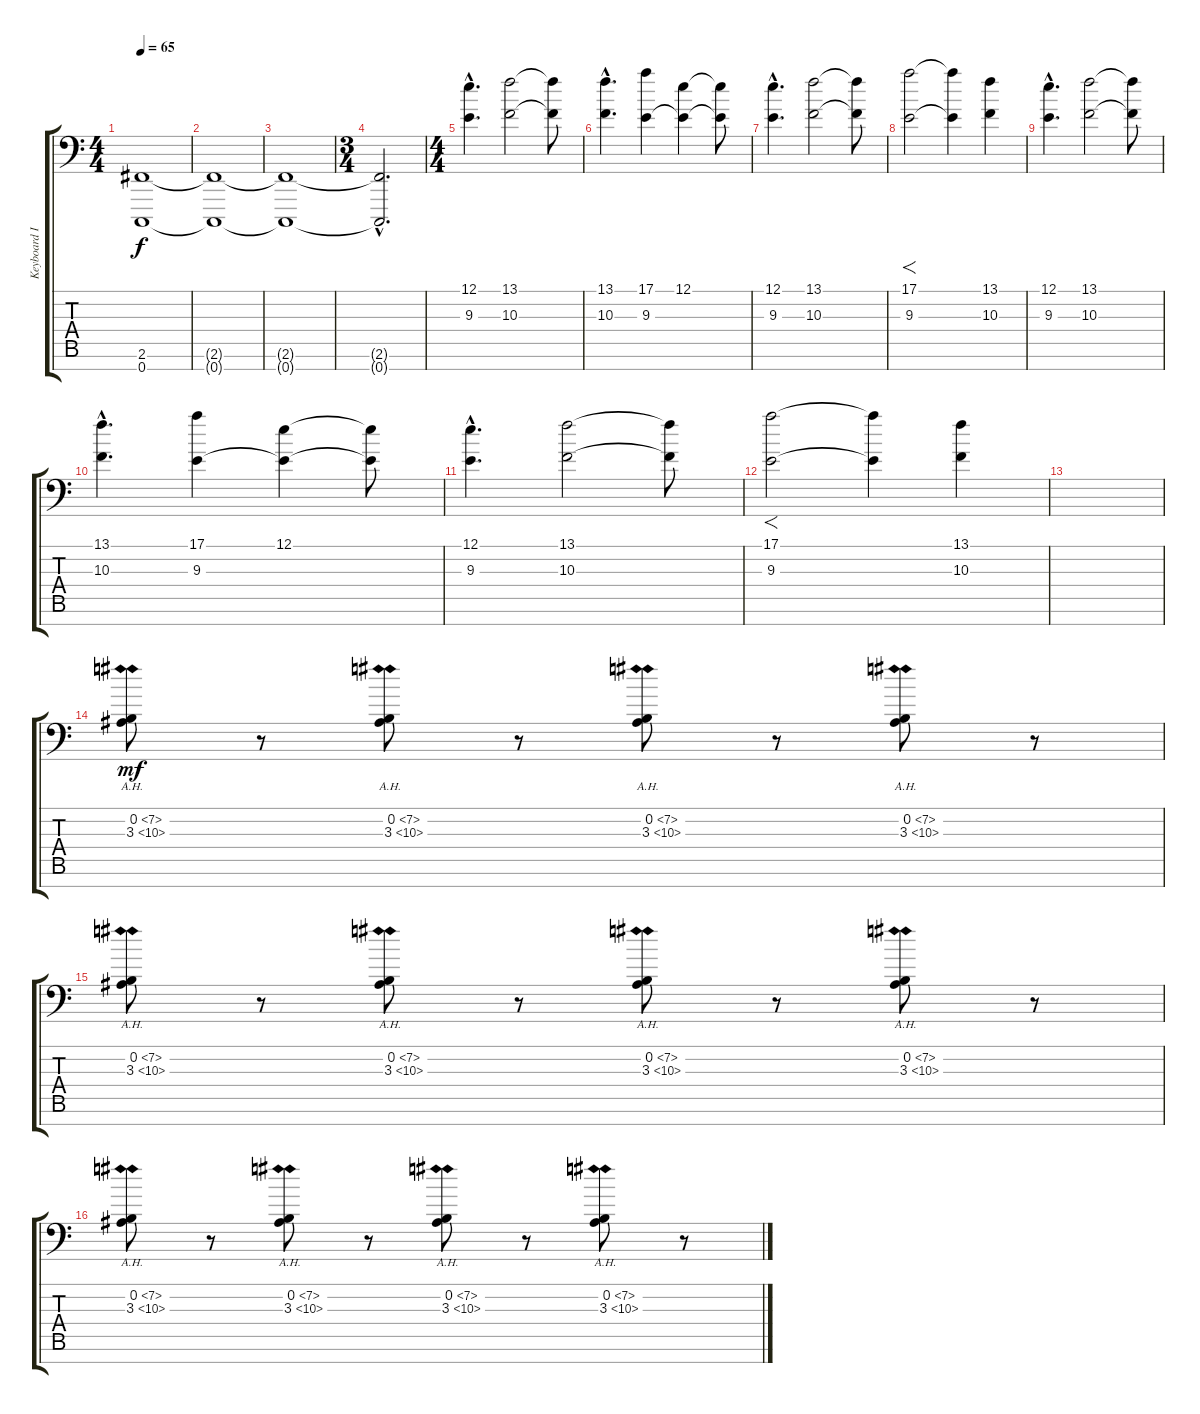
\track ("Keyboard I" "Keyboard I") {instrument stringensemble1}
\staff {score tabs}
\tuning (E4 B3 G3 D3 A2 E2 C-1) {hide}
\ts (4 4)
\tempo 65
\clef f4
\ks c
(2.6{t} 0.7{t}).1{dy f} |
(2.6{t} 0.7{t}).1 |
(2.6{t} 0.7{t}).1 |
\ts (3 4)
(2.6{hac t} 0.7{hac t}).2{d} |
\ts (4 4)
(12.1{hac} 9.3{hac}).4{d} (13.1 10.3).2 (13.1{t} 10.3{t}).8 |
(13.1{hac} 10.3{hac}).4{d} (17.1 9.3).4 (12.1 9.3{t}).4 (12.1{t} 9.3{t}).8 |
(12.1{hac} 9.3{hac}).4{d} (13.1 10.3).2 (13.1{t} 10.3{t}).8 |
(17.1 9.3).2{f} (17.1{t} 9.3{t}).4 (13.1 10.3).4 |
(12.1{hac} 9.3{hac}).4{d} (13.1 10.3).2 (13.1{t} 10.3{t}).8 |
(13.1{hac} 10.3{hac}).4{d} (17.1 9.3).4 (12.1 9.3{t}).4 (12.1{t} 9.3{t}).8 |
(12.1{hac} 9.3{hac}).4{d} (13.1 10.3).2 (13.1{t} 10.3{t}).8 |
(17.1 9.3).2{f} (17.1{t} 9.3{t}).4 (13.1 10.3).4 |
|
(0.2{ah 7} 3.3{ah 7}).8{dy mf} r.8 (0.2{ah 7} 3.3{ah 7}).8 r.8 (0.2{ah 7} 3.3{ah 7}).8 r.8 (0.2{ah 7} 3.3{ah 7}).8 r.8 |
(0.2{ah 7} 3.3{ah 7}).8 r.8 (0.2{ah 7} 3.3{ah 7}).8 r.8 (0.2{ah 7} 3.3{ah 7}).8 r.8 (0.2{ah 7} 3.3{ah 7}).8 r.8 |
(0.2{ah 7} 3.3{ah 7}).8 r.8 (0.2{ah 7} 3.3{ah 7}).8 r.8 (0.2{ah 7} 3.3{ah 7}).8 r.8 (0.2{ah 7} 3.3{ah 7}).8 r.8
